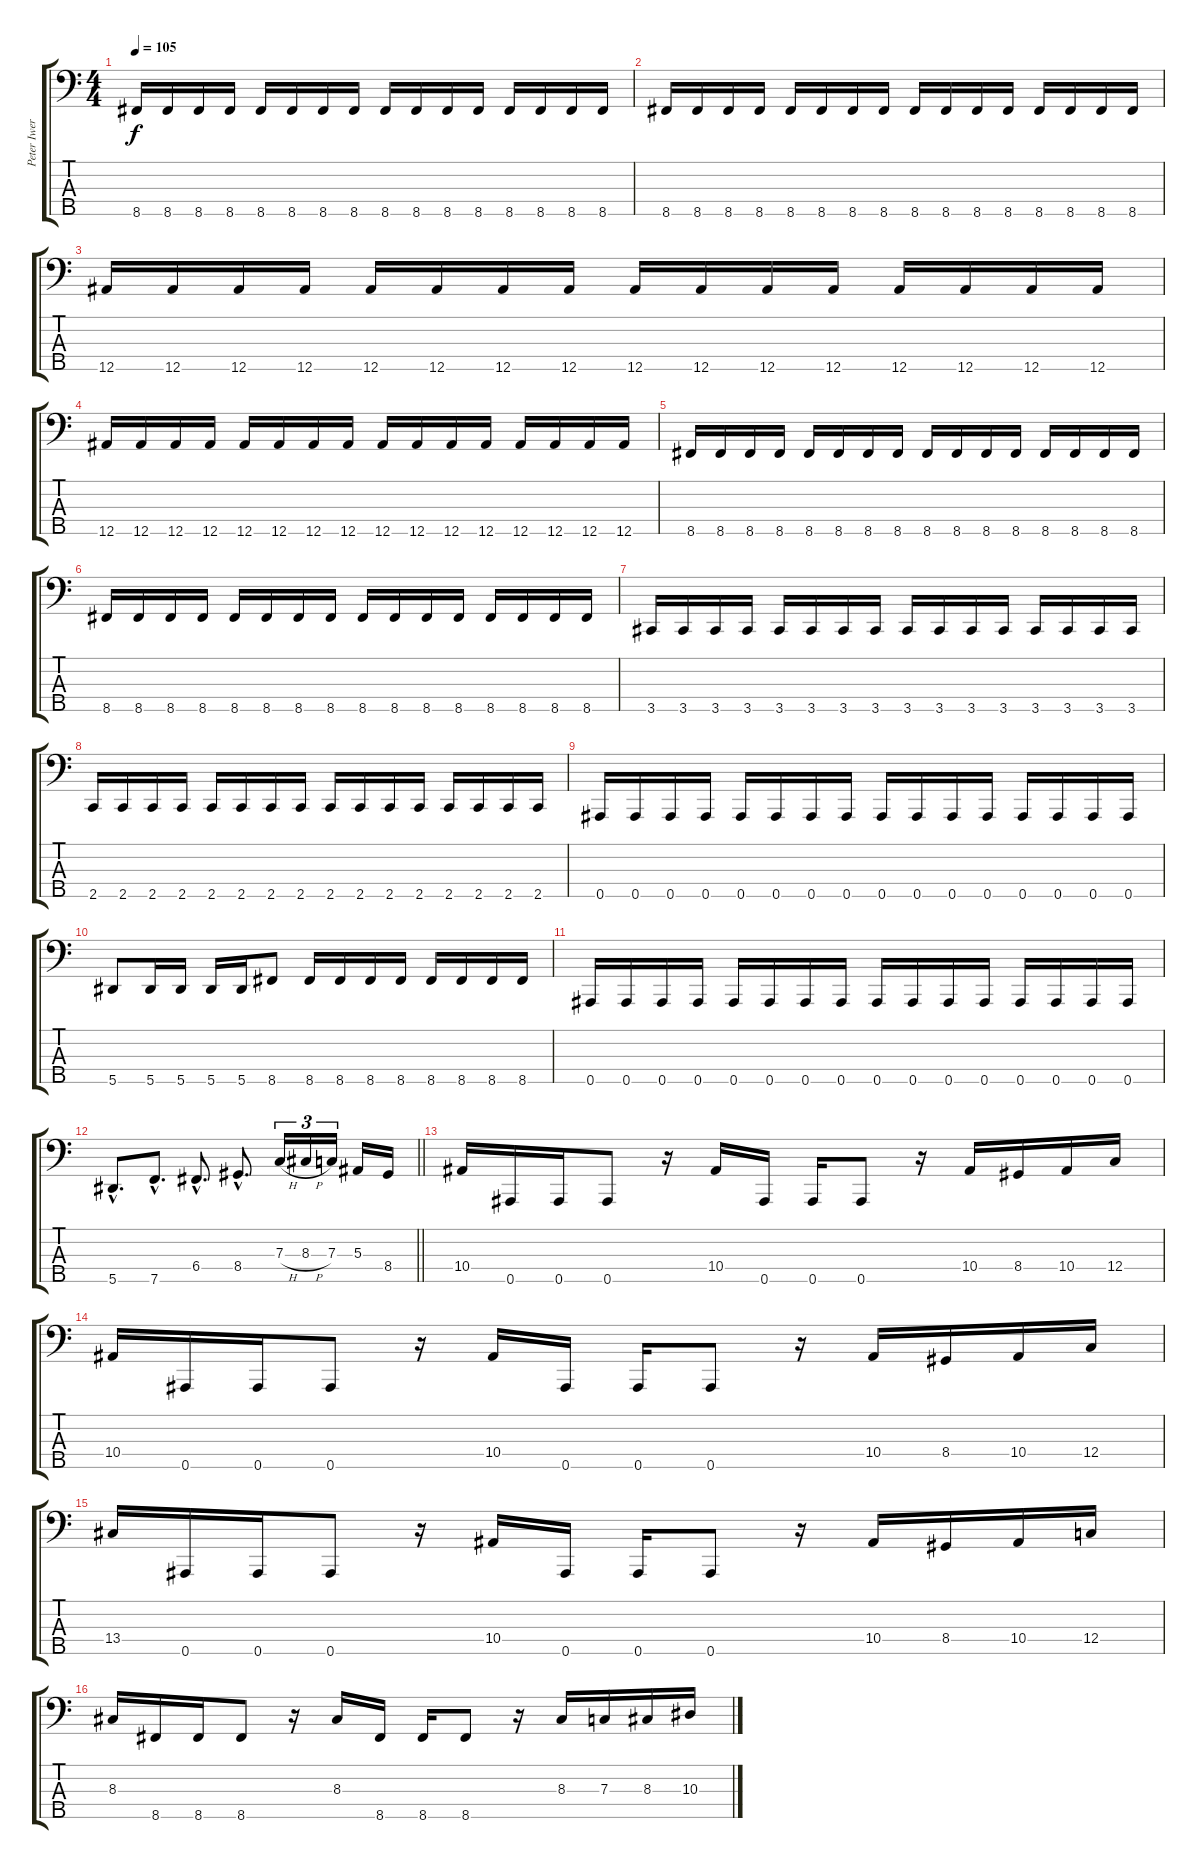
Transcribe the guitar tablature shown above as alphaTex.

\track ("Peter Iwers" "Peter Iwer") {instrument electricbassfinger}
\staff {score tabs}
\tuning (Eb2 Bb1 F1 C1 Bb0) {hide}
\ts (4 4)
\tempo 105
\clef f4
\ks c
8.5.16{dy f} 8.5.16 8.5.16 8.5.16 8.5.16 8.5.16 8.5.16 8.5.16 8.5.16 8.5.16 8.5.16 8.5.16 8.5.16 8.5.16 8.5.16 8.5.16 |
8.5.16 8.5.16 8.5.16 8.5.16 8.5.16 8.5.16 8.5.16 8.5.16 8.5.16 8.5.16 8.5.16 8.5.16 8.5.16 8.5.16 8.5.16 8.5.16 |
12.5.16 12.5.16 12.5.16 12.5.16 12.5.16 12.5.16 12.5.16 12.5.16 12.5.16 12.5.16 12.5.16 12.5.16 12.5.16 12.5.16 12.5.16 12.5.16 |
12.5.16 12.5.16 12.5.16 12.5.16 12.5.16 12.5.16 12.5.16 12.5.16 12.5.16 12.5.16 12.5.16 12.5.16 12.5.16 12.5.16 12.5.16 12.5.16 |
8.5.16 8.5.16 8.5.16 8.5.16 8.5.16 8.5.16 8.5.16 8.5.16 8.5.16 8.5.16 8.5.16 8.5.16 8.5.16 8.5.16 8.5.16 8.5.16 |
8.5.16 8.5.16 8.5.16 8.5.16 8.5.16 8.5.16 8.5.16 8.5.16 8.5.16 8.5.16 8.5.16 8.5.16 8.5.16 8.5.16 8.5.16 8.5.16 |
3.5.16 3.5.16 3.5.16 3.5.16 3.5.16 3.5.16 3.5.16 3.5.16 3.5.16 3.5.16 3.5.16 3.5.16 3.5.16 3.5.16 3.5.16 3.5.16 |
2.5.16 2.5.16 2.5.16 2.5.16 2.5.16 2.5.16 2.5.16 2.5.16 2.5.16 2.5.16 2.5.16 2.5.16 2.5.16 2.5.16 2.5.16 2.5.16 |
0.5.16 0.5.16 0.5.16 0.5.16 0.5.16 0.5.16 0.5.16 0.5.16 0.5.16 0.5.16 0.5.16 0.5.16 0.5.16 0.5.16 0.5.16 0.5.16 |
5.5.8 5.5.16 5.5.16 5.5.16 5.5.16 8.5.8 8.5.16 8.5.16 8.5.16 8.5.16 8.5.16 8.5.16 8.5.16 8.5.16 |
0.5.16 0.5.16 0.5.16 0.5.16 0.5.16 0.5.16 0.5.16 0.5.16 0.5.16 0.5.16 0.5.16 0.5.16 0.5.16 0.5.16 0.5.16 0.5.16 |
\barLineRight lightlight
5.5{hac}.8{d} 7.5{hac}.8{d} 6.4{hac}.8{d} 8.4{hac}.8{d} 7.3{h}.16{tu (3 2)} 8.3{h}.16{tu (3 2)} 7.3.16{tu (3 2)} 5.3.16 8.4.16 |
10.4.16 0.5.16 0.5.16 0.5.8 r.16 10.4.16 0.5.16 0.5.16 0.5.8 r.16 10.4.16 8.4.16 10.4.16 12.4.16 |
10.4.16 0.5.16 0.5.16 0.5.8 r.16 10.4.16 0.5.16 0.5.16 0.5.8 r.16 10.4.16 8.4.16 10.4.16 12.4.16 |
13.4.16 0.5.16 0.5.16 0.5.8 r.16 10.4.16 0.5.16 0.5.16 0.5.8 r.16 10.4.16 8.4.16 10.4.16 12.4.16 |
8.3.16 8.5.16 8.5.16 8.5.8 r.16 8.3.16 8.5.16 8.5.16 8.5.8 r.16 8.3.16 7.3.16 8.3.16 10.3.16
